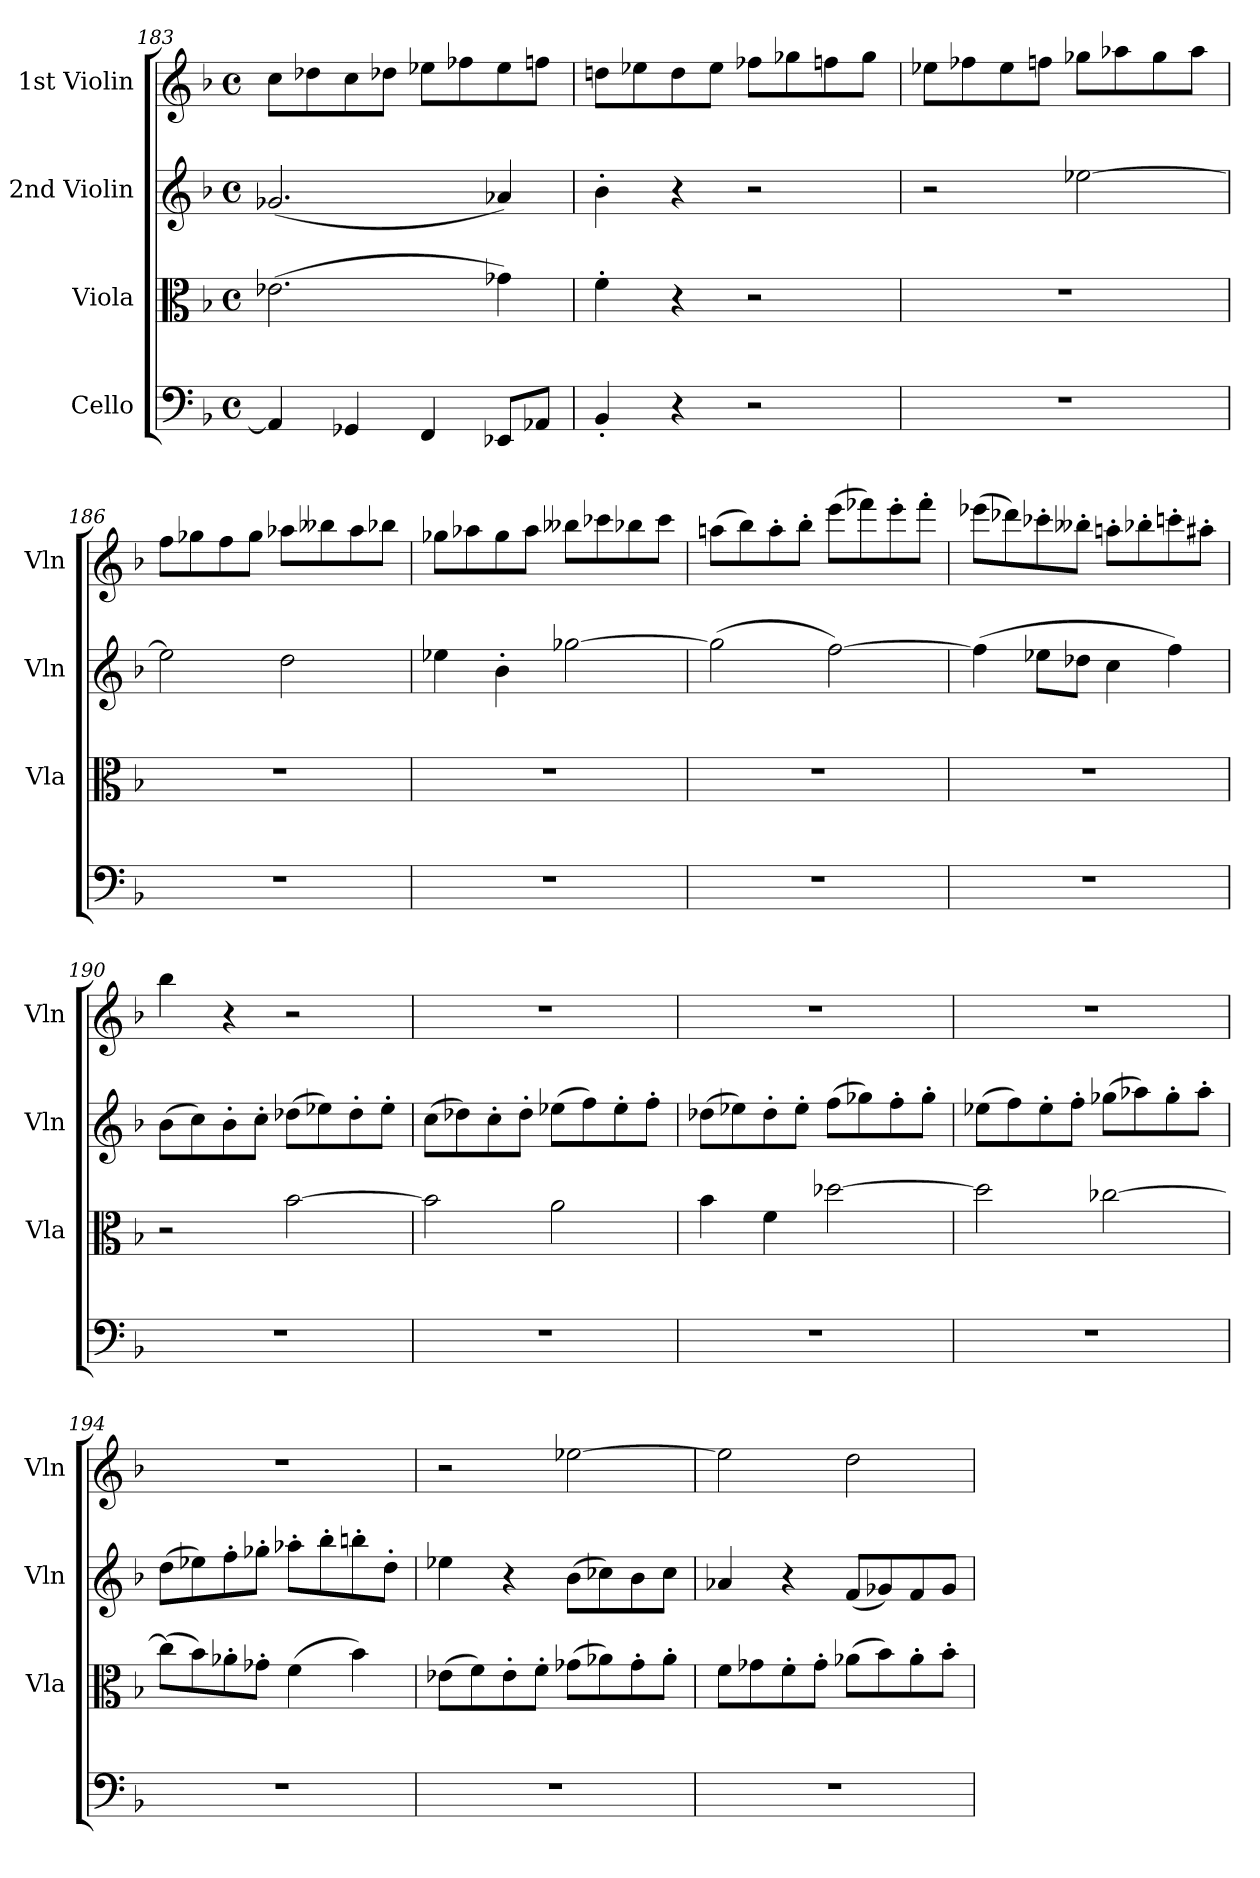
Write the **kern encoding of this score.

**kern	**kern	**kern	**kern
*part4	*part3	*part2	*part1
*staff4	*staff3	*staff2	*staff1
*I"Cello	*I"Viola	*I"2nd Violin	*I"1st Violin
*	*I'Vla	*I'Vln	*I'Vln
*clefF4	*clefC3	*clefG2	*clefG2
*k[b-]	*k[b-]	*k[b-]	*k[b-]
*F:	*F:	*F:	*F:
*M4/4	*M4/4	*M4/4	*M4/4
*met(c)	*met(c)	*met(c)	*met(c)
=183	=183	=183	=183
4AA-/]	(2.e-X\	(2.g-X/	8cc\L
.	.	.	8dd-X\
4GG-X/	.	.	8cc\
.	.	.	8dd-X\J
4FF/	.	.	8ee-\L
.	.	.	8ff-\
8EE-X/L	4g-X\)	4a-X/)	8ee-\
8AA-X/J	.	.	8ff\J
=184	=184	=184	=184
4BB-'/	4f'\	4b-'\	8ddn\L
.	.	.	8ee-X\
4r	4r	4r	8dd\
.	.	.	8ee-\J
2r	2r	2r	8ff-\L
.	.	.	8gg-X\
.	.	.	8ff\
.	.	.	8gg-\J
=185	=185	=185	=185
1r	1r	2r	8ee-X\L
.	.	.	8ff-\
.	.	.	8ee-\
.	.	.	8ff\J
.	.	[2ee-X\	8gg-X\L
.	.	.	8aa-X\
.	.	.	8gg-\
.	.	.	8aa-\J
=186	=186	=186	=186
1r	1r	2ee-\]	8ff\L
.	.	.	8gg-X\
.	.	.	8ff\
.	.	.	8gg-\J
.	.	2dd\	8aa-X\L
.	.	.	8bb--\
.	.	.	8aa-\
.	.	.	8bb-\J
=187	=187	=187	=187
1r	1r	4ee-X\	8gg-X\L
.	.	.	8aa-X\
.	.	4b-'\	8gg-\
.	.	.	8aa-\J
.	.	[2gg-X\	8bb--\L
.	.	.	8ccc-X\
.	.	.	8bb-\
.	.	.	8ccc-\J
!!LO:LB:g=z
=188	=188	=188	=188
1r	1r	(2gg-\]	(8aan\L
.	.	.	8bb-\)
.	.	.	8aa'\
.	.	.	8bb-'\J
.	.	[2ff\)	(8eee\L
.	.	.	8fff-X\)
.	.	.	8eee'\
.	.	.	8fff-'\J
=189	=189	=189	=189
1r	1r	(4ff\]	(8eee-X\L
.	.	.	8ddd-X\)
.	.	8ee-X\L	8ccc-'\
.	.	8dd-X\J	8bb--'\J
.	.	4cc\	8aan'\L
.	.	.	8bb-'\
.	.	4ff\)	8ccc'\
.	.	.	8aa#'\J
=190	=190	=190	=190
1r	2r	(8b-\L	4bb-\
.	.	8cc\)	.
.	.	8b-'\	4r
.	.	8cc'\J	.
.	[2b-\	(8dd-X\L	2r
.	.	8ee-X\)	.
.	.	8dd-'\	.
.	.	8ee-'\J	.
=191	=191	=191	=191
1r	2b-\]	(8cc\L	1r
.	.	8dd-X\)	.
.	.	8cc'\	.
.	.	8dd-'\J	.
.	2a\	(8ee-X\L	.
.	.	8ff\)	.
.	.	8ee-'\	.
.	.	8ff'\J	.
=192	=192	=192	=192
1r	4b-\	(8dd-X\L	1r
.	.	8ee-X\)	.
.	4f\	8dd-'\	.
.	.	8ee-'\J	.
.	[2dd-X\	(8ff\L	.
.	.	8gg-X\)	.
.	.	8ff'\	.
.	.	8gg-'\J	.
=193	=193	=193	=193
1r	2dd-\]	(8ee-X\L	1r
.	.	8ff\)	.
.	.	8ee-'\	.
.	.	8ff'\J	.
.	[2cc-X\	(8gg-X\L	.
.	.	8aa-X\)	.
.	.	8gg-'\	.
.	.	8aa-'\J	.
=194	=194	=194	=194
1r	(8cc-\L]	(8dd\L	1r
.	8b-\)	8ee-X\)	.
.	8a-X'\	8ff'\	.
.	8g-X'\J	8gg-X'\J	.
.	(4f\	8aa-X'\L	.
.	.	8bb-'\	.
.	4b-\)	8bbn'\	.
.	.	8dd'\J	.
!!LO:LB:g=z
=195	=195	=195	=195
1r	(8e-X\L	4ee-X\	2r
.	8f\)	.	.
.	8e-'\	4r	.
.	8f'\J	.	.
.	(8g-X\L	(8b-\L	[2ee-X\
.	8a-X\)	8cc-X\)	.
.	8g-'\	8b-\	.
.	8a-'\J	8cc-\J	.
=196	=196	=196	=196
1r	8f\L	4a-X/	2ee-\]
.	8g-X\	.	.
.	8f'\	4r	.
.	8g-'\J	.	.
.	(8a-X\L	(8f/L	2dd\
.	8b-\)	8g-X/)	.
.	8a-'\	8f/	.
.	8b-'\J	8g-/J	.
=	=	=	=
*-	*-	*-	*-
